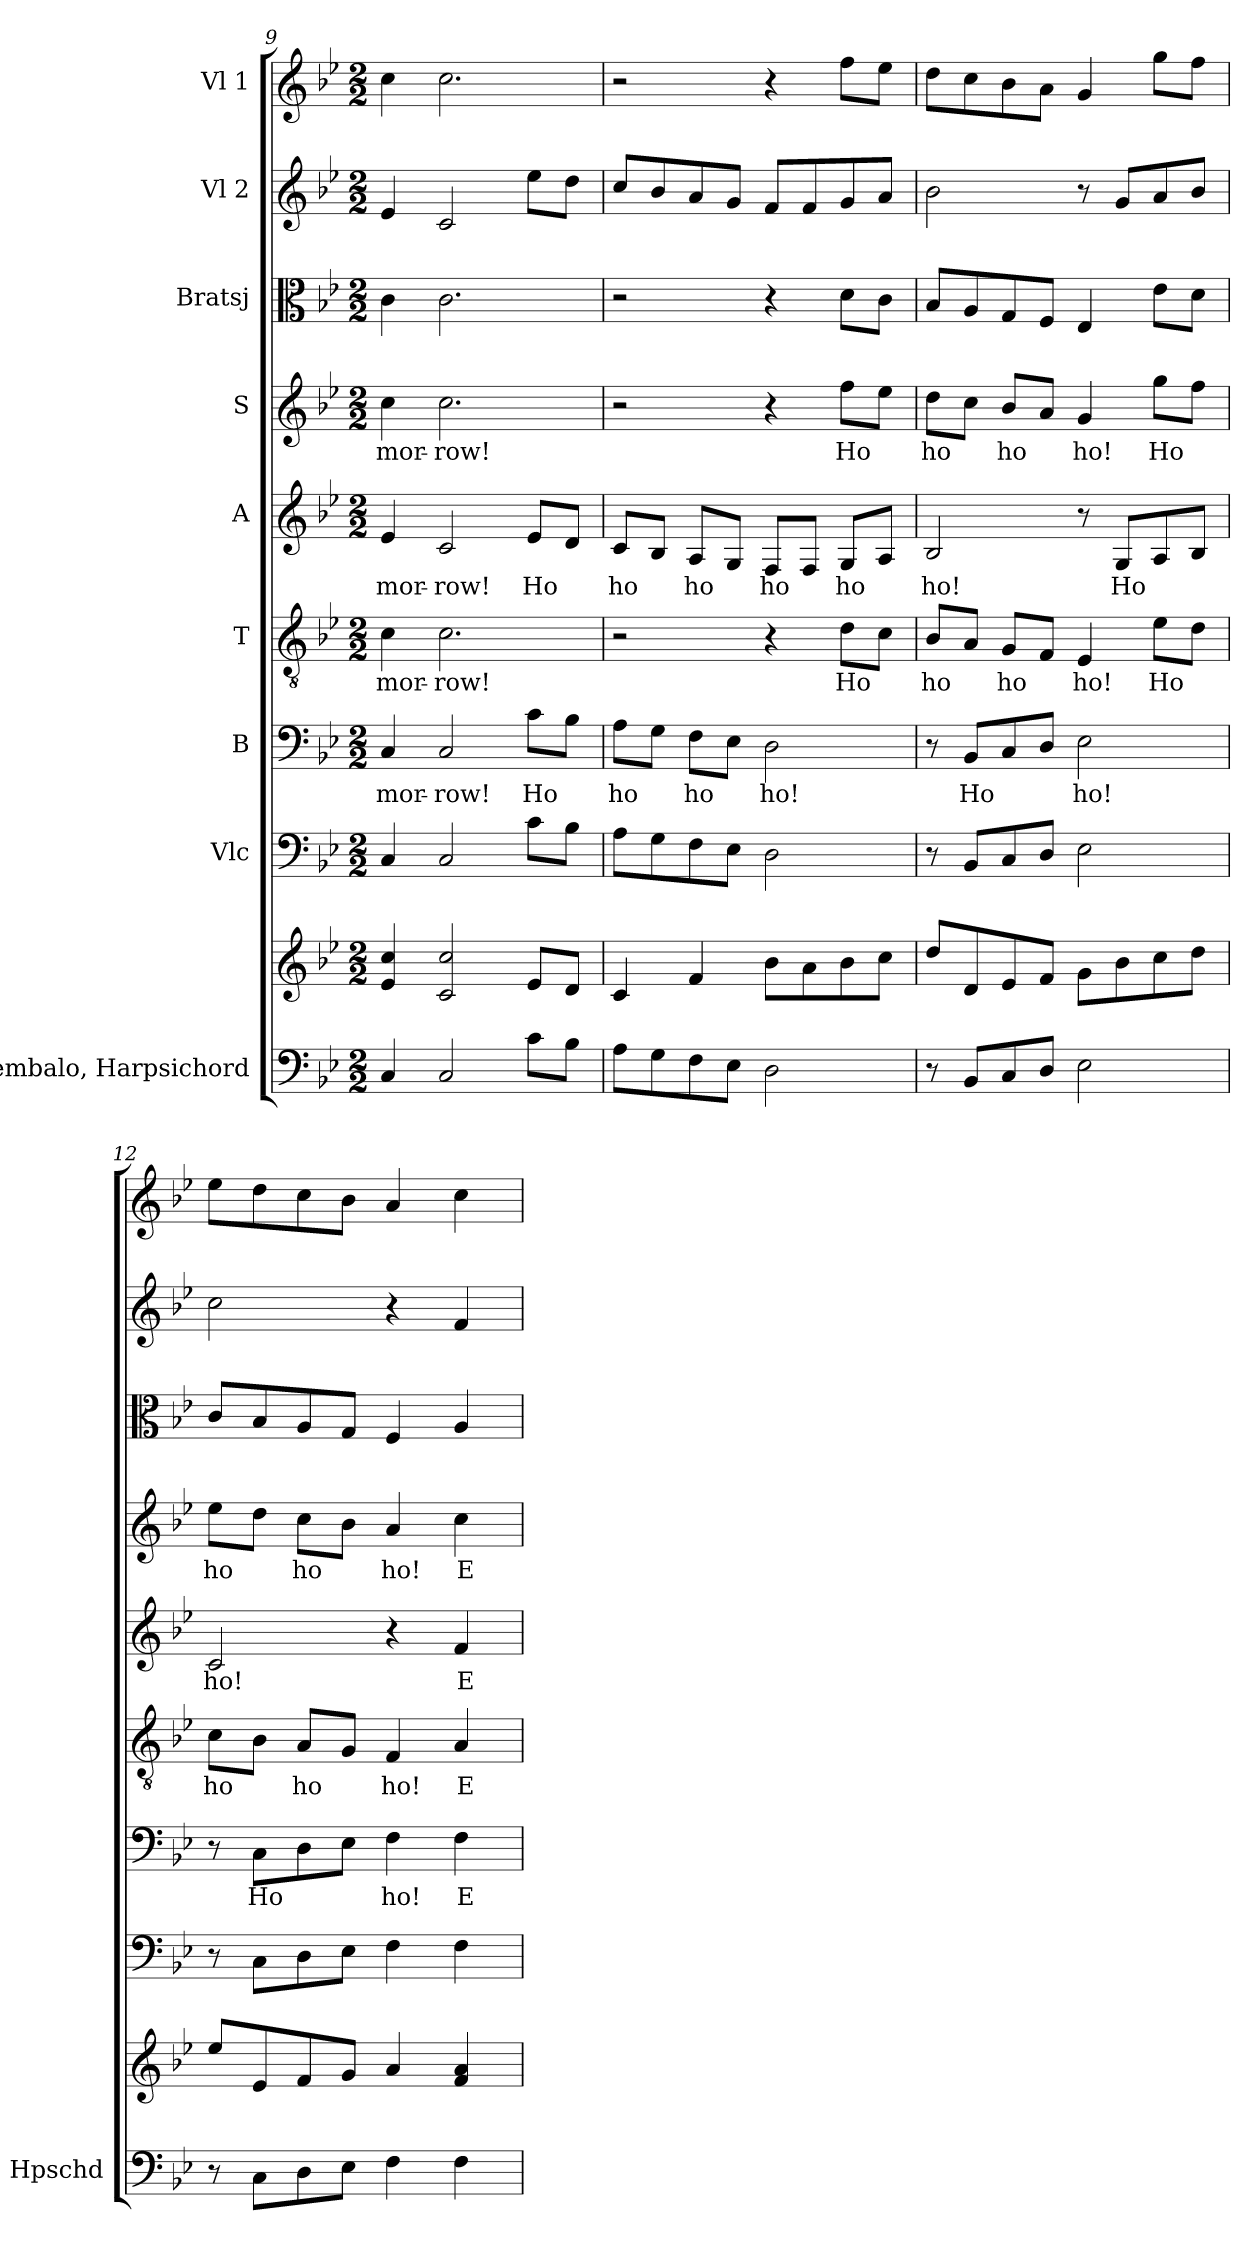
**kern	**kern	**kern	**kern	**text	**kern	**text	**kern	**text	**kern	**text	**kern	**kern	**kern
*part9	*part9	*part8	*part7	*part7	*part6	*part6	*part5	*part5	*part4	*part4	*part3	*part2	*part1
*staff10	*staff9	*staff8	*staff7	*staff7	*staff6	*staff6	*staff5	*staff5	*staff4	*staff4	*staff3	*staff2	*staff1
*I"Cembalo, Harpsichord	*	*I"Vlc	*I"B	*	*I"T	*	*I"A	*	*I"S	*	*I"Bratsj	*I"Vl 2	*I"Vl 1
*I'Hpschd	*	*	*	*	*	*	*	*	*	*	*	*	*
*clefF4	*clefG2	*clefF4	*clefF4	*	*clefGv2	*	*clefG2	*	*clefG2	*	*clefC3	*clefG2	*clefG2
*	*	*ITrd7c12	*	*	*	*	*	*	*	*	*	*	*
*k[b-e-]	*k[b-e-]	*k[b-e-]	*k[b-e-]	*	*k[b-e-]	*	*k[b-e-]	*	*k[b-e-]	*	*k[b-e-]	*k[b-e-]	*k[b-e-]
*M2/2	*M2/2	*M2/2	*M2/2	*	*M2/2	*	*M2/2	*	*M2/2	*	*M2/2	*M2/2	*M2/2
=9	=9	=9	=9	=9	=9	=9	=9	=9	=9	=9	=9	=9	=9
!	!	!	!	!LO:LY:b	!	!LO:LY:b	!	!LO:LY:b	!	!LO:LY:b	!	!	!
4C/	4e-/ 4cc/	4CC/	4C/	-mor-	4c\	-mor-	4e-/	-mor-	4cc\	-mor-	4c\	4e-/	4cc\
!	!	!	!	!LO:LY:b	!	!LO:LY:b	!	!LO:LY:b	!	!LO:LY:b	!	!	!
2C/	2c/ 2cc/	2CC/	2C/	-row!	2.c\	-row!	2c/	-row!	2.cc\	-row!	2.c\	2c/	2.cc\
!	!	!	!	!LO:LY:b	!	!	!	!LO:LY:b	!	!	!	!	!
8c\L	8e-/L	8C\L	8c\L	Ho	.	.	8e-/L	Ho	.	.	.	8ee-\L	.
8B-\J	8d/J	8BB-\J	8B-\J	.	.	.	8d/J	.	.	.	.	8dd\J	.
!!LO:PB:g=z
=10	=10	=10	=10	=10	=10	=10	=10	=10	=10	=10	=10	=10	=10
!	!	!	!	!LO:LY:b	!	!	!	!LO:LY:b	!	!	!	!	!
8A\L	4c/	8AA\L	8A\L	ho	2r	.	8c/L	ho	2r	.	2r	8cc/L	2r
8G\	.	8GG\	8G\J	.	.	.	8B-/J	.	.	.	.	8b-/	.
!	!	!	!	!LO:LY:b	!	!	!	!LO:LY:b	!	!	!	!	!
8F\	4f/	8FF\	8F\L	ho	.	.	8A/L	ho	.	.	.	8a/	.
8E-\J	.	8EE-\J	8E-\J	.	.	.	8G/J	.	.	.	.	8g/J	.
!	!	!	!	!LO:LY:b	!	!	!	!LO:LY:b	!	!	!	!	!
2D\	8b-\L	2DD\	2D\	ho!	4r	.	8F/L	ho	4r	.	4r	8f/L	4r
.	8a\	.	.	.	.	.	8F/J	.	.	.	.	8f/	.
!	!	!	!	!	!	!LO:LY:b	!	!LO:LY:b	!	!LO:LY:b	!	!	!
.	8b-\	.	.	.	8d\L	Ho	8G/L	ho	8ff\L	Ho	8d\L	8g/	8ff\L
.	8cc\J	.	.	.	8c\J	.	8A/J	.	8ee-\J	.	8c\J	8a/J	8ee-\J
=11	=11	=11	=11	=11	=11	=11	=11	=11	=11	=11	=11	=11	=11
!	!	!	!	!	!	!LO:LY:b	!	!LO:LY:b	!	!LO:LY:b	!	!	!
8r	8dd/L	8r	8r	.	8B-/L	ho	2B-/	ho!	8dd\L	ho	8B-/L	2b-\	8dd\L
!	!	!	!	!LO:LY:b	!	!	!	!	!	!	!	!	!
8BB-/L	8d/	8BBB-/L	8BB-/L	Ho	8A/J	.	.	.	8cc\J	.	8A/	.	8cc\
!	!	!	!	!	!	!LO:LY:b	!	!	!	!LO:LY:b	!	!	!
8C/	8e-/	8CC/	8C/	.	8G/L	ho	.	.	8b-/L	ho	8G/	.	8b-\
8D/J	8f/J	8DD/J	8D/J	.	8F/J	.	.	.	8a/J	.	8F/J	.	8a\J
!	!	!	!	!LO:LY:b	!	!LO:LY:b	!	!	!	!LO:LY:b	!	!	!
2E-\	8g\L	2EE-\	2E-\	ho!	4E-/	ho!	8r	.	4g/	ho!	4E-/	8r	4g/
!	!	!	!	!	!	!	!	!LO:LY:b	!	!	!	!	!
.	8b-\	.	.	.	.	.	8G/L	Ho	.	.	.	8g/L	.
!	!	!	!	!	!	!LO:LY:b	!	!	!	!LO:LY:b	!	!	!
.	8cc\	.	.	.	8e-\L	Ho	8A/	.	8gg\L	Ho	8e-\L	8a/	8gg\L
.	8dd\J	.	.	.	8d\J	.	8B-/J	.	8ff\J	.	8d\J	8b-/J	8ff\J
=12	=12	=12	=12	=12	=12	=12	=12	=12	=12	=12	=12	=12	=12
!	!	!	!	!	!	!LO:LY:b	!	!LO:LY:b	!	!LO:LY:b	!	!	!
8r	8ee-/L	8r	8r	.	8c\L	ho	2c/	ho!	8ee-\L	ho	8c/L	2cc\	8ee-\L
!	!	!	!	!LO:LY:b	!	!	!	!	!	!	!	!	!
8C\L	8e-/	8CC\L	8C\L	Ho	8B-\J	.	.	.	8dd\J	.	8B-/	.	8dd\
!	!	!	!	!	!	!LO:LY:b	!	!	!	!LO:LY:b	!	!	!
8D\	8f/	8DD\	8D\	.	8A/L	ho	.	.	8cc\L	ho	8A/	.	8cc\
8E-\J	8g/J	8EE-\J	8E-\J	.	8G/J	.	.	.	8b-\J	.	8G/J	.	8b-\J
!	!	!	!	!LO:LY:b	!	!LO:LY:b	!	!	!	!LO:LY:b	!	!	!
4F\	4a/	4FF\	4F\	ho!	4F/	ho!	4r	.	4a/	ho!	4F/	4r	4a/
!	!	!	!	!LO:LY:b	!	!LO:LY:b	!	!LO:LY:b	!	!LO:LY:b	!	!	!
4F\	4f/ 4a/	4FF\	4F\	E-	4A/	E-	4f/	E-	4cc\	E-	4A/	4f/	4cc\
=	=	=	=	=	=	=	=	=	=	=	=	=	=
*-	*-	*-	*-	*-	*-	*-	*-	*-	*-	*-	*-	*-	*-
